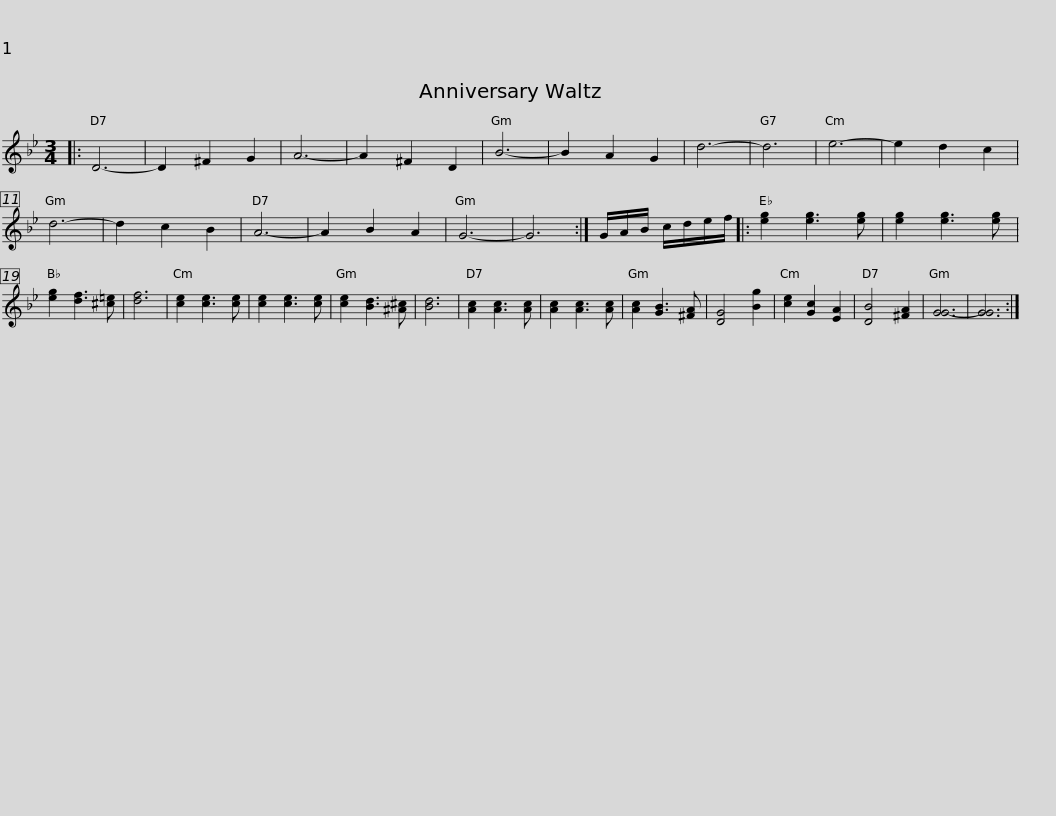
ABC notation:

X:1
L:1/8
M:3/4
I:linebreak $
K:Gmin
V:1 treble
V:1
|: D6- | D2 ^F2 G2 | A6- | A2 ^F2 D2 | B6- | %5
 B2 A2 G2 | d6- | d6 | e6- | e2 d2 c2 | %10
 d6- | d2 c2 B2 | A6- | A2 B2 A2 |$ G6- | %15
 G6 :| G/A/B/ c/d/e/f/ |: [eg]2 [eg]3 [eg] | [eg]2 [eg]3 [eg] | [eg]2 [df]3 [^c=e] | %20
 [df]6 | [ce]2 [ce]3 [ce] | [ce]2 [ce]3 [ce] | [ce]2 [Bd]3 [^A^c] | [Bd]6 |$ %25
 [Ac]2 [Ac]3 [Ac] | [Ac]2 [Ac]3 [Ac] | [Ac]2 [GB]3 [^FA] | [DG]4 [Bg]2 | [ce]2 [Gc]2 [EA]2 | %30
 [DB]4 [^FA]2 | [GG-]6 | [GG]6 :| %33
